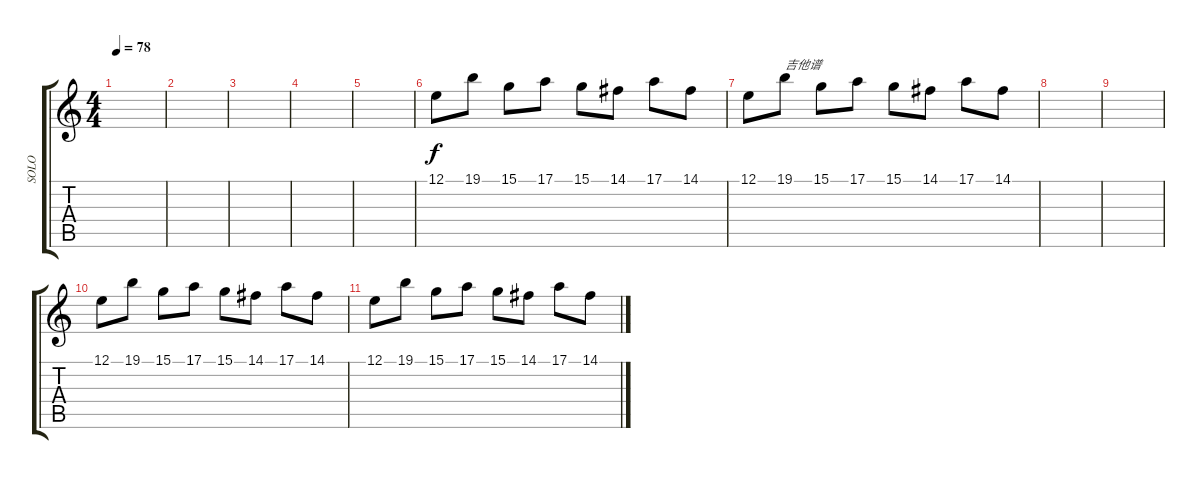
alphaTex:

\track ("SOLO" "SOLO") {instrument lead8bassandlead}
\staff {score tabs}
\tuning (E4 B3 G3 D3 A2 E2) {hide}
\ts (4 4)
\tempo 78
\clef g2
\ks c
|
|
|
|
|
12.1.8{volume 6} 19.1.8 15.1.8 17.1.8 15.1.8 14.1.8 17.1.8 14.1.8 |
12.1.8 19.1.8{txt "吉他谱"} 15.1.8 17.1.8 15.1.8 14.1.8 17.1.8 14.1.8 |
|
|
12.1.8{volume 6} 19.1.8 15.1.8 17.1.8 15.1.8 14.1.8 17.1.8 14.1.8 |
12.1.8 19.1.8 15.1.8 17.1.8 15.1.8 14.1.8 17.1.8 14.1.8
